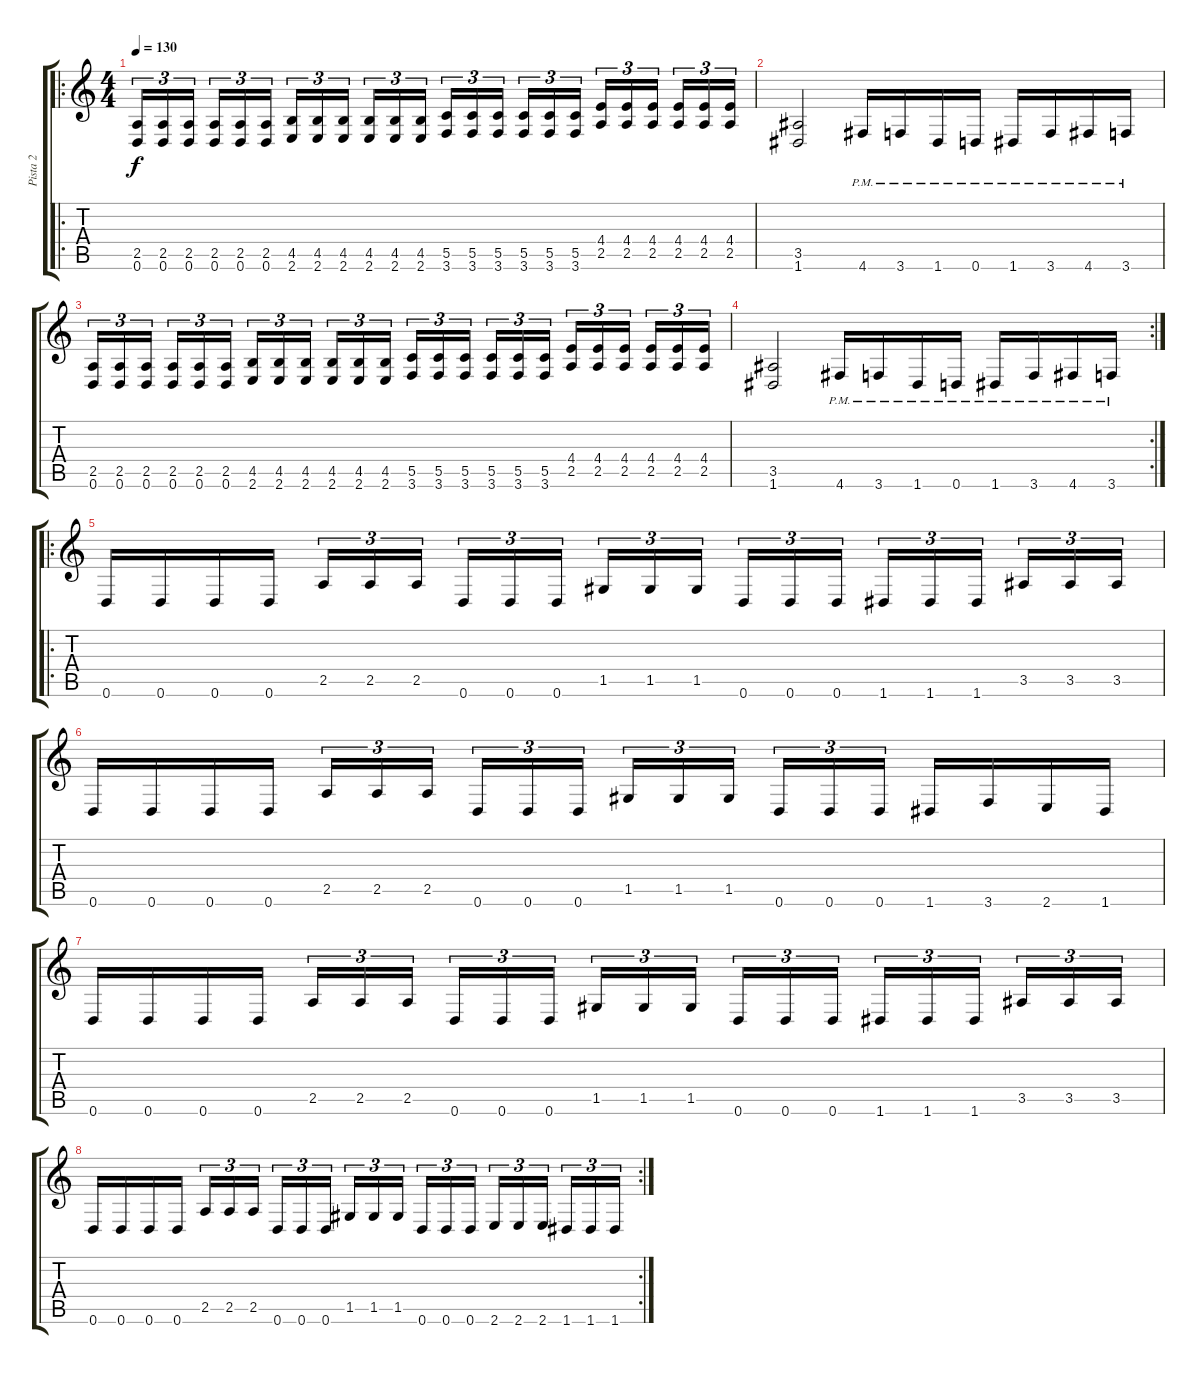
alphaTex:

\track ("Pista 2" "Pista 2") {instrument distortionguitar}
\staff {score tabs}
\tuning (D4 A3 F3 C3 G2 D2) {hide}
\ro
\ts (4 4)
\tempo 130
\clef g2
\ks c
(2.5 0.6).16{tu (3 2) dy f} (2.5 0.6).16{tu (3 2)} (2.5 0.6).16{tu (3 2)} (2.5 0.6).16{tu (3 2)} (2.5 0.6).16{tu (3 2)} (2.5 0.6).16{tu (3 2)} (4.5 2.6).16{tu (3 2)} (4.5 2.6).16{tu (3 2)} (4.5 2.6).16{tu (3 2)} (4.5 2.6).16{tu (3 2)} (4.5 2.6).16{tu (3 2)} (4.5 2.6).16{tu (3 2)} (5.5 3.6).16{tu (3 2)} (5.5 3.6).16{tu (3 2)} (5.5 3.6).16{tu (3 2)} (5.5 3.6).16{tu (3 2)} (5.5 3.6).16{tu (3 2)} (5.5 3.6).16{tu (3 2)} (4.4 2.5).16{tu (3 2)} (4.4 2.5).16{tu (3 2)} (4.4 2.5).16{tu (3 2)} (4.4 2.5).16{tu (3 2)} (4.4 2.5).16{tu (3 2)} (4.4 2.5).16{tu (3 2)} |
(3.5 1.6).2 4.6{pm}.16 3.6{pm}.16 1.6{pm}.16 0.6{pm}.16 1.6{pm}.16 3.6{pm}.16 4.6{pm}.16 3.6{pm}.16 |
(2.5 0.6).16{tu (3 2)} (2.5 0.6).16{tu (3 2)} (2.5 0.6).16{tu (3 2)} (2.5 0.6).16{tu (3 2)} (2.5 0.6).16{tu (3 2)} (2.5 0.6).16{tu (3 2)} (4.5 2.6).16{tu (3 2)} (4.5 2.6).16{tu (3 2)} (4.5 2.6).16{tu (3 2)} (4.5 2.6).16{tu (3 2)} (4.5 2.6).16{tu (3 2)} (4.5 2.6).16{tu (3 2)} (5.5 3.6).16{tu (3 2)} (5.5 3.6).16{tu (3 2)} (5.5 3.6).16{tu (3 2)} (5.5 3.6).16{tu (3 2)} (5.5 3.6).16{tu (3 2)} (5.5 3.6).16{tu (3 2)} (4.4 2.5).16{tu (3 2)} (4.4 2.5).16{tu (3 2)} (4.4 2.5).16{tu (3 2)} (4.4 2.5).16{tu (3 2)} (4.4 2.5).16{tu (3 2)} (4.4 2.5).16{tu (3 2)} |
\rc 2
(3.5 1.6).2 4.6{pm}.16 3.6{pm}.16 1.6{pm}.16 0.6{pm}.16 1.6{pm}.16 3.6{pm}.16 4.6{pm}.16 3.6{pm}.16 |
\ro
0.6.16 0.6.16 0.6.16 0.6.16 2.5.16{tu (3 2)} 2.5.16{tu (3 2)} 2.5.16{tu (3 2)} 0.6.16{tu (3 2)} 0.6.16{tu (3 2)} 0.6.16{tu (3 2)} 1.5.16{tu (3 2)} 1.5.16{tu (3 2)} 1.5.16{tu (3 2)} 0.6.16{tu (3 2)} 0.6.16{tu (3 2)} 0.6.16{tu (3 2)} 1.6.16{tu (3 2)} 1.6.16{tu (3 2)} 1.6.16{tu (3 2)} 3.5.16{tu (3 2)} 3.5.16{tu (3 2)} 3.5.16{tu (3 2)} |
0.6.16 0.6.16 0.6.16 0.6.16 2.5.16{tu (3 2)} 2.5.16{tu (3 2)} 2.5.16{tu (3 2)} 0.6.16{tu (3 2)} 0.6.16{tu (3 2)} 0.6.16{tu (3 2)} 1.5.16{tu (3 2)} 1.5.16{tu (3 2)} 1.5.16{tu (3 2)} 0.6.16{tu (3 2)} 0.6.16{tu (3 2)} 0.6.16{tu (3 2)} 1.6.16 3.6.16 2.6.16 1.6.16 |
0.6.16 0.6.16 0.6.16 0.6.16 2.5.16{tu (3 2)} 2.5.16{tu (3 2)} 2.5.16{tu (3 2)} 0.6.16{tu (3 2)} 0.6.16{tu (3 2)} 0.6.16{tu (3 2)} 1.5.16{tu (3 2)} 1.5.16{tu (3 2)} 1.5.16{tu (3 2)} 0.6.16{tu (3 2)} 0.6.16{tu (3 2)} 0.6.16{tu (3 2)} 1.6.16{tu (3 2)} 1.6.16{tu (3 2)} 1.6.16{tu (3 2)} 3.5.16{tu (3 2)} 3.5.16{tu (3 2)} 3.5.16{tu (3 2)} |
\rc 2
0.6.16 0.6.16 0.6.16 0.6.16 2.5.16{tu (3 2)} 2.5.16{tu (3 2)} 2.5.16{tu (3 2)} 0.6.16{tu (3 2)} 0.6.16{tu (3 2)} 0.6.16{tu (3 2)} 1.5.16{tu (3 2)} 1.5.16{tu (3 2)} 1.5.16{tu (3 2)} 0.6.16{tu (3 2)} 0.6.16{tu (3 2)} 0.6.16{tu (3 2)} 2.6.16{tu (3 2)} 2.6.16{tu (3 2)} 2.6.16{tu (3 2)} 1.6.16{tu (3 2)} 1.6.16{tu (3 2)} 1.6.16{tu (3 2)}
